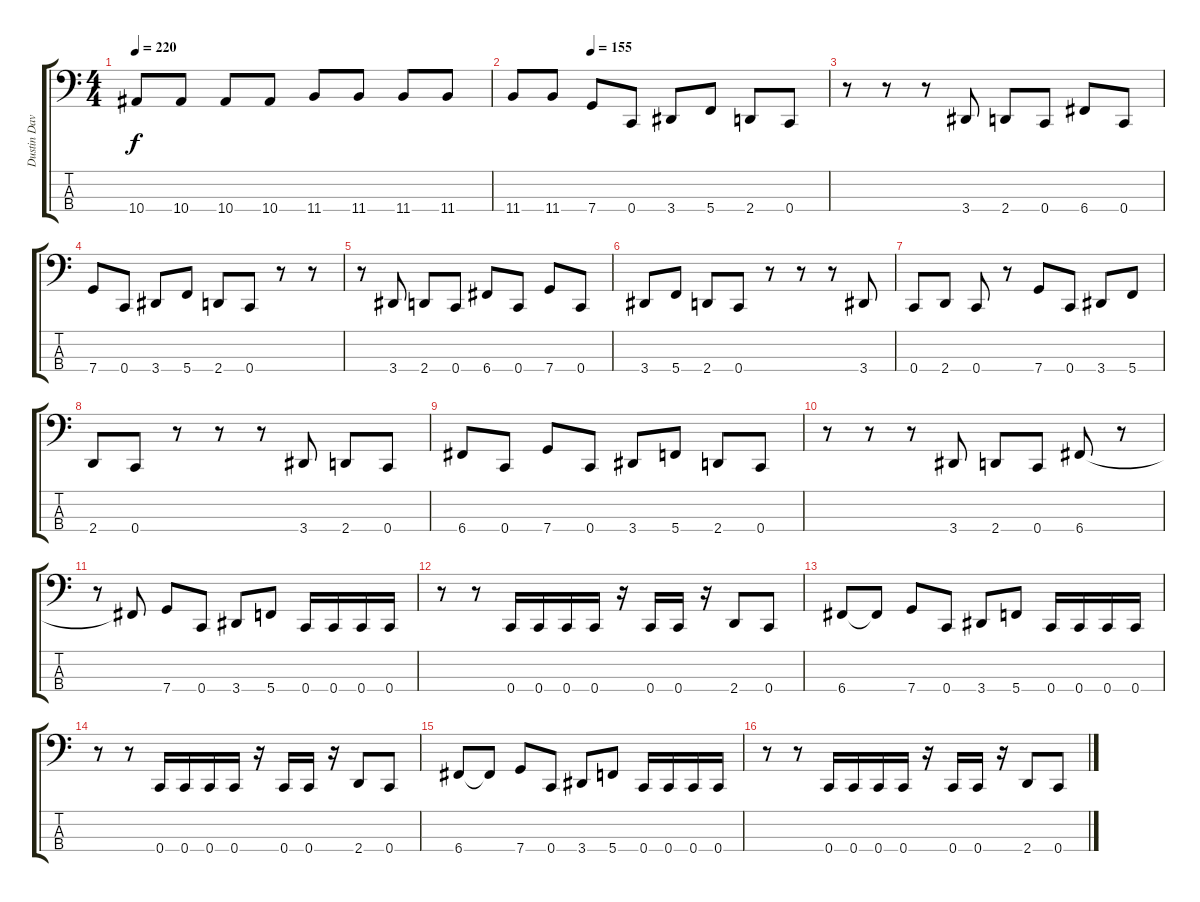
\track ("Dustin Davidson (Bass)" "Dustin Dav") {instrument electricbasspick}
\staff {score tabs}
\tuning (F2 C2 G1 C1) {hide}
\ts (4 4)
\tempo 220
\clef f4
\ks c
10.4.8{dy f} 10.4.8 10.4.8 10.4.8 11.4.8 11.4.8 11.4.8 11.4.8 |
\tempo (155 0.25)
11.4.8 11.4.8 7.4.8 0.4.8 3.4.8 5.4.8 2.4.8 0.4.8 |
r.8 r.8 r.8 3.4.8 2.4.8 0.4.8 6.4.8 0.4.8 |
7.4.8 0.4.8 3.4.8 5.4.8 2.4.8 0.4.8 r.8 r.8 |
r.8 3.4.8 2.4.8 0.4.8 6.4.8 0.4.8 7.4.8 0.4.8 |
3.4.8 5.4.8 2.4.8 0.4.8 r.8 r.8 r.8 3.4.8 |
0.4.8 2.4.8 0.4.8 r.8 7.4.8 0.4.8 3.4.8 5.4.8 |
2.4.8 0.4.8 r.8 r.8 r.8 3.4.8 2.4.8 0.4.8 |
6.4.8 0.4.8 7.4.8 0.4.8 3.4.8 5.4.8 2.4.8 0.4.8 |
r.8 r.8 r.8 3.4.8 2.4.8 0.4.8 6.4.8 r.8 |
r.8 6.4{t}.8 7.4.8 0.4.8 3.4.8 5.4.8 0.4.16 0.4.16 0.4.16 0.4.16 |
r.8 r.8 0.4.16 0.4.16 0.4.16 0.4.16 r.16 0.4.16 0.4.16 r.16 2.4.8 0.4.8 |
6.4.8 6.4{t}.8 7.4.8 0.4.8 3.4.8 5.4.8 0.4.16 0.4.16 0.4.16 0.4.16 |
r.8 r.8 0.4.16 0.4.16 0.4.16 0.4.16 r.16 0.4.16 0.4.16 r.16 2.4.8 0.4.8 |
6.4.8 6.4{t}.8 7.4.8 0.4.8 3.4.8 5.4.8 0.4.16 0.4.16 0.4.16 0.4.16 |
r.8 r.8 0.4.16 0.4.16 0.4.16 0.4.16 r.16 0.4.16 0.4.16 r.16 2.4.8 0.4.8
